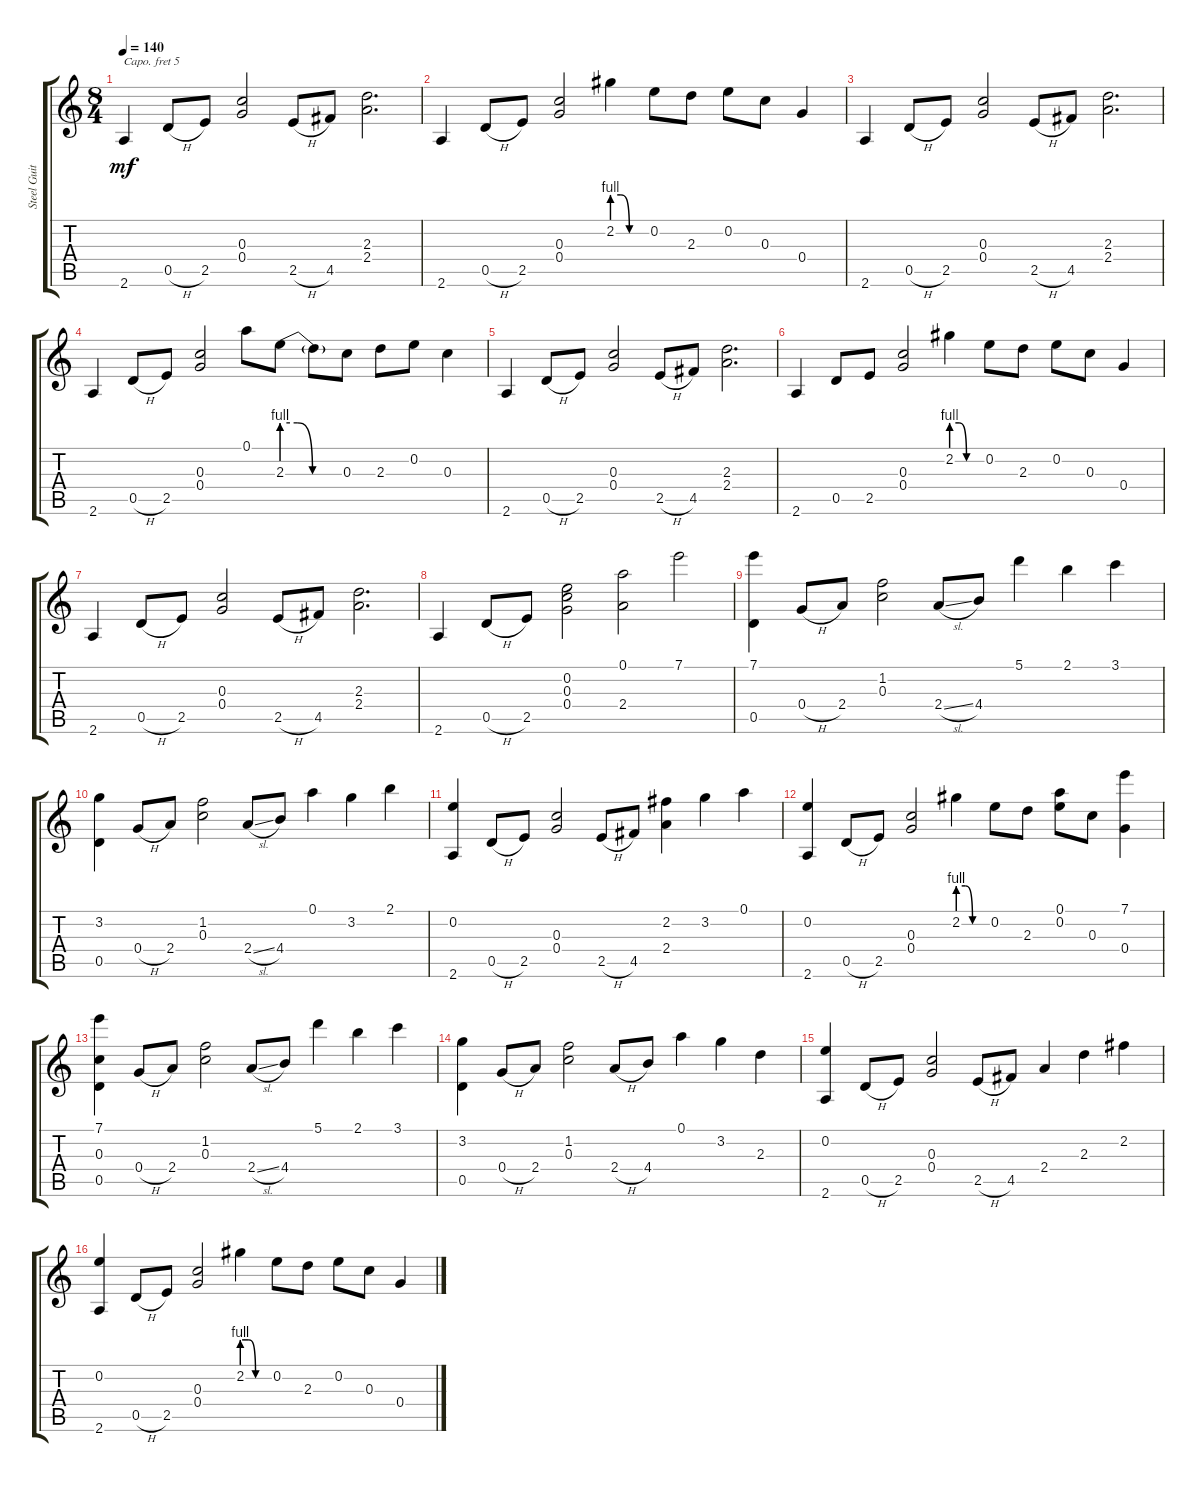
\track ("Steel Guitar" "Steel Guit") {instrument acousticguitarsteel}
\staff {score tabs}
\capo 5
\tuning (E4 B3 G3 D3 A2 D2) {hide}
\ts (8 4)
\tempo 140
\clef g2
\ks aminor
2.6.4{dy mf instrument acousticguitarsteel} 0.5{h}.8 2.5.8 (0.3 0.4).2 2.5{h}.8 4.5.8 (2.3 2.4).2{d} |
2.6.4 0.5{h}.8 2.5.8 (0.3 0.4).2 2.2{be (custom 0 4 15 4 30 0 60 0)}.4 0.2.8 2.3.8 0.2.8 0.3.8 0.4.4 |
2.6.4 0.5{h}.8 2.5.8 (0.3 0.4).2 2.5{h}.8 4.5.8 (2.3 2.4).2{d} |
2.6.4 0.5{h}.8 2.5.8 (0.3 0.4).2 0.1.8 2.3{be (custom 0 4 15 4 30 0 60 0)}.8 2.3{t}.8 0.3.8 2.3.8 0.2.8 0.3.4 |
2.6.4 0.5{h}.8 2.5.8 (0.3 0.4).2 2.5{h}.8 4.5.8 (2.3 2.4).2{d} |
2.6.4 0.5.8 2.5.8 (0.3 0.4).2 2.2{be (custom 0 4 15 4 30 0 60 0)}.4 0.2.8 2.3.8 0.2.8 0.3.8 0.4.4 |
2.6.4 0.5{h}.8 2.5.8 (0.3 0.4).2 2.5{h}.8 4.5.8 (2.3 2.4).2{d} |
2.6.4 0.5{h}.8 2.5.8 (0.2 0.3 0.4).2 (0.1 2.4).2 7.1.2 |
(7.1 0.5).4 0.4{h}.8 2.4.8 (1.2 0.3).2 2.4{sl}.8 4.4.8 5.1.4 2.1.4 3.1.4 |
(3.2 0.5).4 0.4{h}.8 2.4.8 (1.2 0.3).2 2.4{sl}.8 4.4.8 0.1.4 3.2.4 2.1.4 |
(0.2 2.6).4 0.5{h}.8 2.5.8 (0.3 0.4).2 2.5{h}.8 4.5.8 (2.2 2.4).4 3.2.4 0.1.4 |
(0.2 2.6).4 0.5{h}.8 2.5.8 (0.3 0.4).2 2.2{be (custom 0 4 15 4 30 0 60 0)}.4 0.2.8 2.3.8 (0.1 0.2).8 0.3.8 (7.1 0.4).4 |
(7.1 0.3 0.5).4 0.4{h}.8 2.4.8 (1.2 0.3).2 2.4{sl}.8 4.4.8 5.1.4 2.1.4 3.1.4 |
(3.2 0.5).4 0.4{h}.8 2.4.8 (1.2 0.3).2 2.4{h}.8 4.4.8 0.1.4 3.2.4 2.3.4 |
(0.2 2.6).4 0.5{h}.8 2.5.8 (0.3 0.4).2 2.5{h}.8 4.5.8 2.4.4 2.3.4 2.2.4 |
(0.2 2.6).4 0.5{h}.8 2.5.8 (0.3 0.4).2 2.2{be (custom 0 4 15 4 30 0 60 0)}.4 0.2.8 2.3.8 0.2.8 0.3.8 0.4.4
